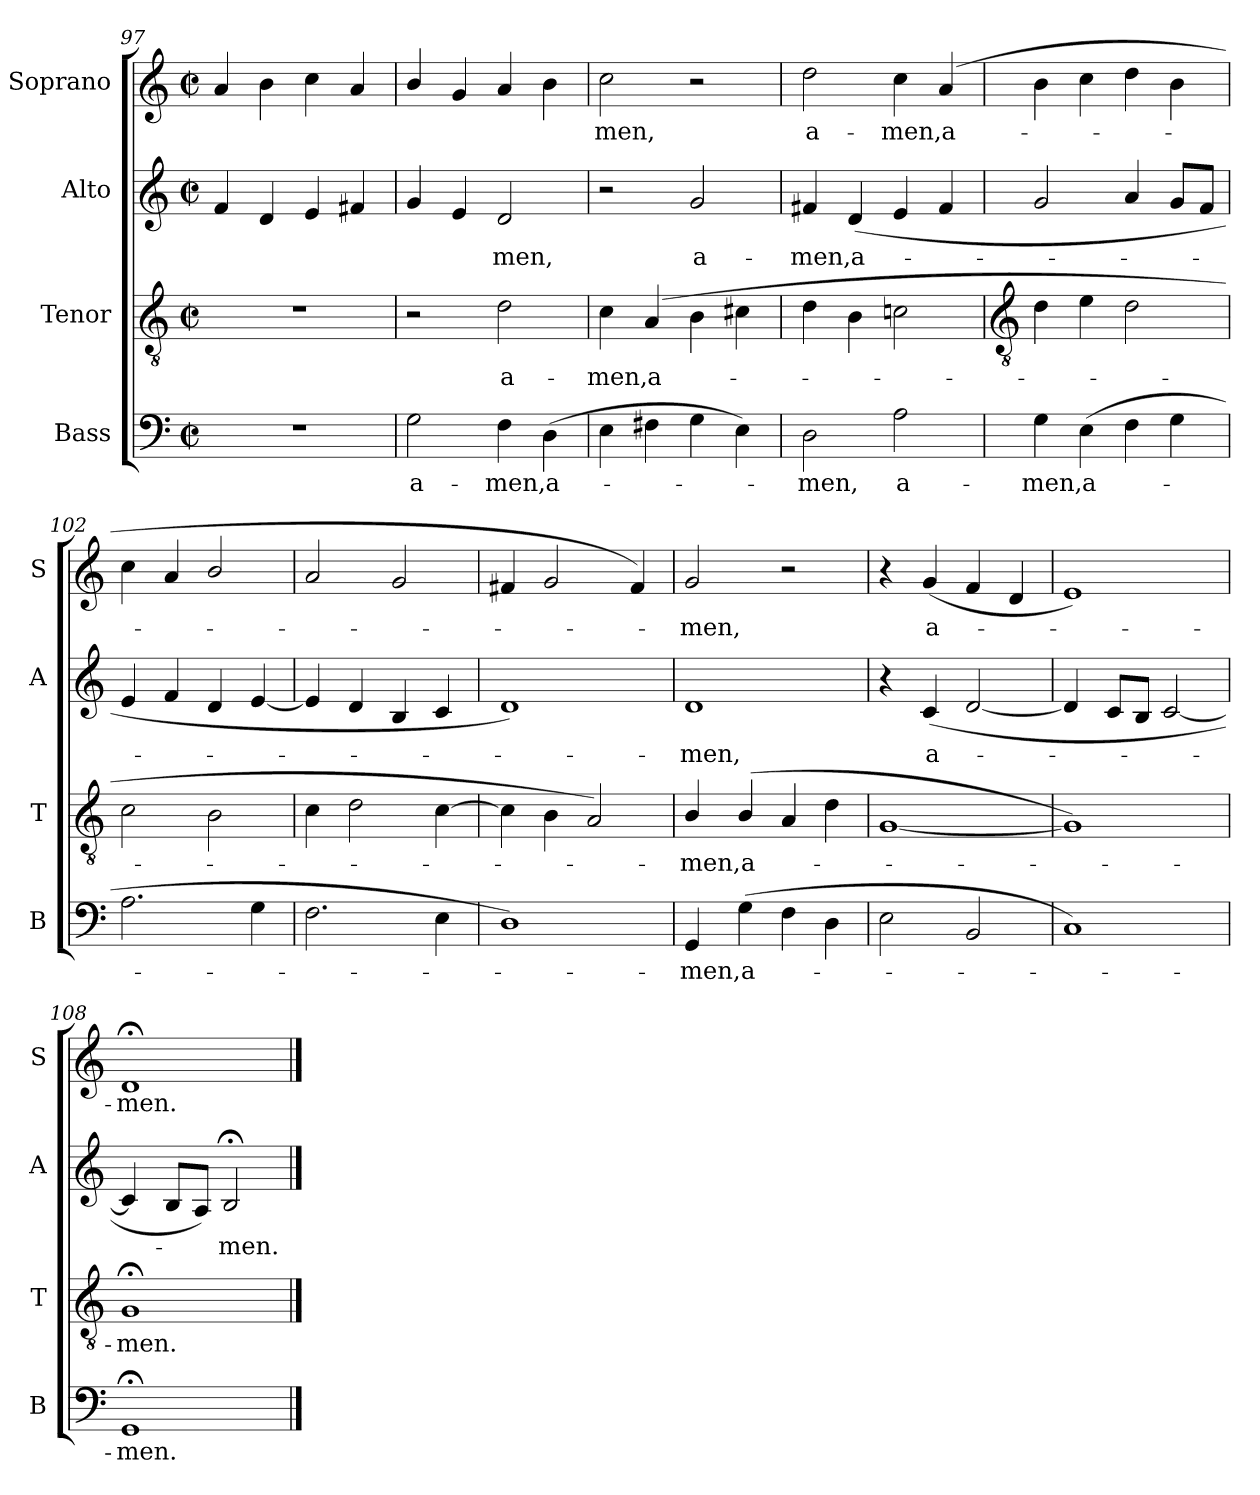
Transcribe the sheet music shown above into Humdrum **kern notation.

**kern	**text	**kern	**text	**kern	**text	**kern	**text
*part4	*part4	*part3	*part3	*part2	*part2	*part1	*part1
*staff4	*staff4	*staff3	*staff3	*staff2	*staff2	*staff1	*staff1
*I"Bass	*	*I"Tenor	*	*I"Alto	*	*I"Soprano	*
*I'B	*	*I'T	*	*I'A	*	*I'S	*
*clefF4	*	*clefGv2	*	*clefG2	*	*clefG2	*
*k[]	*	*k[]	*	*k[]	*	*k[]	*
*C:	*	*C:	*	*C:	*	*C:	*
*M2/2	*	*M2/2	*	*M2/2	*	*M2/2	*
*met(c|)	*	*met(c|)	*	*met(c|)	*	*met(c|)	*
=97	=97	=97	=97	=97	=97	=97	=97
1r	.	1r	.	4f	.	4a	.
.	.	.	.	4d	.	4b	.
.	.	.	.	4e	.	4cc	.
.	.	.	.	4f#X	.	4a	.
=98	=98	=98	=98	=98	=98	=98	=98
!	!LO:LY:b	!	!	!	!	!	!
2G	a-	2r	.	4g	.	4b/	.
.	.	.	.	4e	.	4g	.
!	!LO:LY:b	!	!LO:LY:b	!	!LO:LY:b	!	!
4F	-men,	2d	a-	2d	men,	4a	.
!	!LO:LY:b	!	!	!	!	!	!
(>4D	a-	.	.	.	.	4b	.
=99	=99	=99	=99	=99	=99	=99	=99
!	!	!	!LO:LY:b	!	!	!	!LO:LY:b
4E	.	4c	-men,	2r	.	2cc	men,
!	!	!	!LO:LY:b	!	!	!	!
4F#X	.	(>4A	a-	.	.	.	.
!	!	!	!	!	!LO:LY:b	!	!
4G	.	4B	.	2g	a-	2r	.
4E)	.	4c#X	.	.	.	.	.
=100	=100	=100	=100	=100	=100	=100	=100
!	!LO:LY:b	!	!	!	!LO:LY:b	!	!LO:LY:b
2D	men,	4d	.	4f#X	-men,	2dd	a-
!	!	!	!	!	!LO:LY:b	!	!
.	.	4B	.	(<4d	a-	.	.
!	!LO:LY:b	!	!	!	!	!	!LO:LY:b
2A	a-	2cn	.	4e	.	4cc	-men,
!	!	!	!	!	!	!	!LO:LY:b
.	.	.	.	4f#	.	(<4a	a-
!!LO:LB:g=z
=101	=101	=101	=101	=101	=101	=101	=101
*	*	*clefGv2	*	*	*	*	*
!	!LO:LY:b	!	!	!	!	!	!
4G	-men,	4d	.	2g	.	4b	.
!	!LO:LY:b	!	!	!	!	!	!
(>4E	a-	4e	.	.	.	4cc	.
4F	.	2d	.	4a	.	4dd	.
4G	.	.	.	8gL	.	4b	.
.	.	.	.	8fJ	.	.	.
=102	=102	=102	=102	=102	=102	=102	=102
2.A	.	2c	.	4e	.	4cc	.
.	.	.	.	4f	.	4a	.
.	.	2B	.	4d	.	2b/	.
4G	.	.	.	[4e	.	.	.
=103	=103	=103	=103	=103	=103	=103	=103
2.F	.	4c	.	4e]	.	2a	.
.	.	2d	.	4d	.	.	.
.	.	.	.	4B	.	2g	.
4E	.	[4c	.	4c	.	.	.
=104	=104	=104	=104	=104	=104	=104	=104
1D)	.	4c]	.	1d)	.	4f#X	.
.	.	4B	.	.	.	2g	.
.	.	2A)	.	.	.	.	.
.	.	.	.	.	.	4f#)	.
=105	=105	=105	=105	=105	=105	=105	=105
!	!LO:LY:b	!	!LO:LY:b	!	!LO:LY:b	!	!LO:LY:b
4GG	men,	4B/	men,	1d	men,	2g	men,
!	!LO:LY:b	!	!LO:LY:b	!	!	!	!
(>4G	a-	(<4B/	a-	.	.	.	.
4F	.	4A	.	.	.	2r	.
4D	.	4d	.	.	.	.	.
=106	=106	=106	=106	=106	=106	=106	=106
2E	.	[1G	.	4r	.	4r	.
!	!	!	!	!	!LO:LY:b	!	!LO:LY:b
.	.	.	.	(<4c	a-	(<4g	a-
2BB	.	.	.	[2d	.	4f	.
.	.	.	.	.	.	4d	.
=107	=107	=107	=107	=107	=107	=107	=107
1C)	.	1G])	.	4d]	.	1e)	.
.	.	.	.	8cL	.	.	.
.	.	.	.	8BJ	.	.	.
.	.	.	.	[2c	.	.	.
=108	=108	=108	=108	=108	=108	=108	=108
!	!LO:LY:b	!	!LO:LY:b	!	!	!	!LO:LY:b
1GG;<	men.	1G;<	men.	4c]	.	1d;<	men.
.	.	.	.	8BL	.	.	.
.	.	.	.	8AJ)	.	.	.
!	!	!	!	!	!LO:LY:b	!	!
.	.	.	.	2B;<	men.	.	.
==	==	==	==	==	==	==	==
*-	*-	*-	*-	*-	*-	*-	*-
